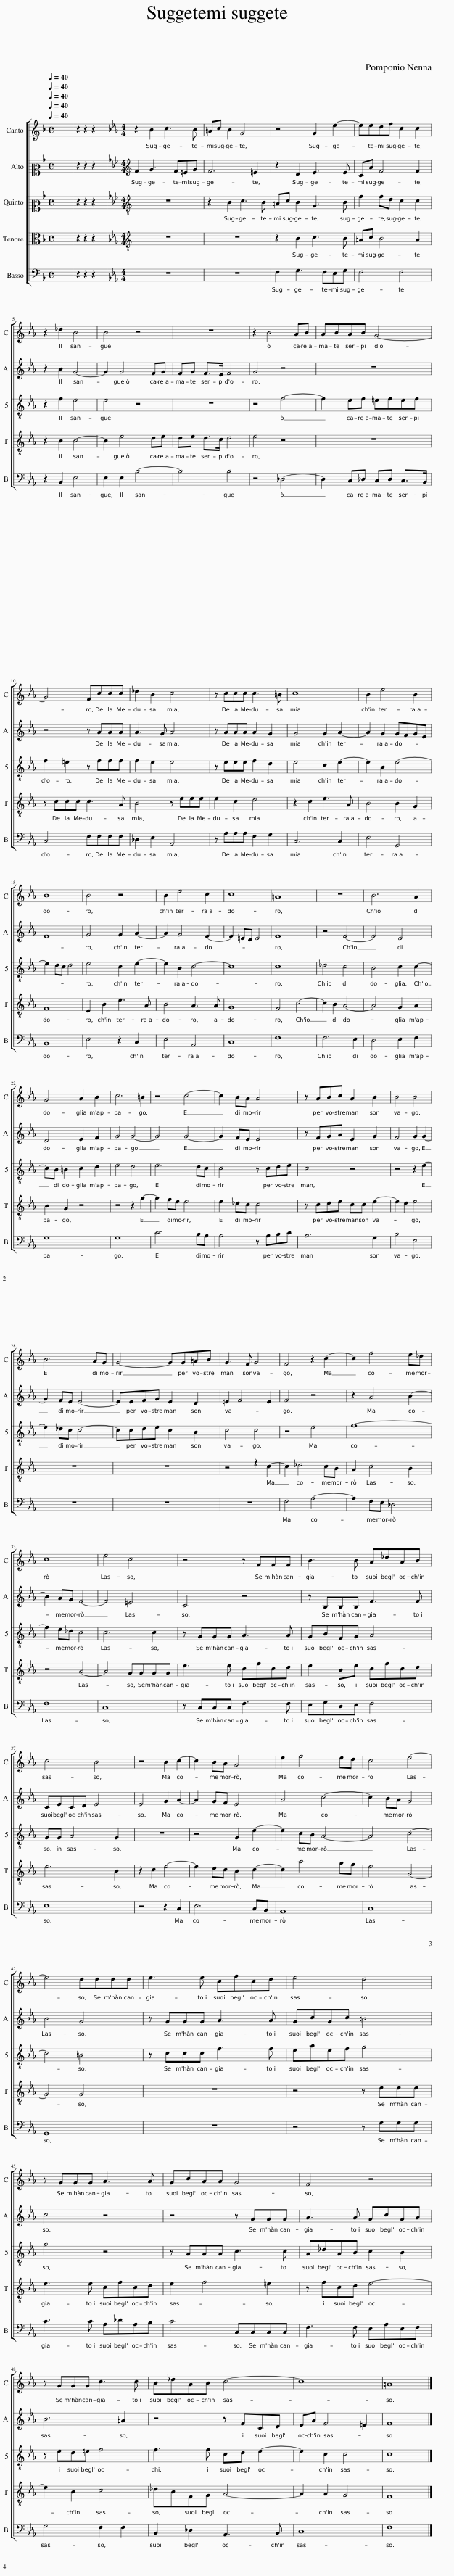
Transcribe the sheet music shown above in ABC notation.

X:1
%%score [ 1 2 [ 3 4 ] 5 ]
L:1/8
Q:1/4=40
M:4/4
I:linebreak $
K:F
V:1 treble
V:2 alto2
V:3 alto2
V:4 alto
V:5 bass
V:1
 x8 | z2 z2 z2 x2 |[K:Eb][M:4/4] z2 B2 c3 B | =Ac B2 G4 | z4 G2 e2- | %5
 eedf c2 c2 |$ z2 _d2 B4 | B4 z4 | z8 | z2 B4 AB | %10
 ABAB G4- |$ G4 Fccc | _d2 B2 c4 | z ccc c3 =B | c8 | %15
 B2 e4 B2 |$ B8 | B4 z4 | B2 e4 c2 | c8 | %20
 =A8 | z8 | B6 A2 |$ G4 A2 B2 | c6 =B2 | %25
 z4 c4- | c2 BA A4 | z ABc A2 B2 | B4 B4 |$ B6 AG | %30
 G4- GG=AB | G3 F G4 | F4 z2 c2- | c2 f4 e_d |$ c8 | %35
 e4 c4 | z4 z FFF | B3 B A_dAB |$ c4 B4 | z4 B2 c2- | %40
 c2 BA G4 | e2 f4 ed | c4 e4- |$ e4 dddd | e3 e cfcd | %45
 e4 d4 |$ z GGG A3 A | GcAA G4 | F4 z4 |$ z GGG c3 c | %50
 B_dAB c4- | c8 | =A8 |] %53
V:2
 x8 | z2 z2 z2 x2 |[K:Eb][M:4/4][K:treble] F2 G3 F=EG | F6 =E2 | z2 D2 E3 E | %5
 CA F4 F2 |$ z2 B2 G4- | G2 G4 FG | FG F>E F4 | G4 z4 | %10
 z8 |$ z4 z AAA | A3 G A4 | z AAA A2 G2 | G4 G2 A2- | %15
 A2 G2 GFGE |$ F8 | G4 G2 A2- | A2 G4 F2- | F2 =ED E4 | %20
 F8 | z4 F4- | F4 E4 |$ D4 E2 F2 | G4 G4- | %25
 G4 G4- | G2 FE E4 | z FGA E2 G2 | F4 G2 G2- |$ G2 FE E4- | %30
 EEFG E2 D2 | =E2 F4 E2 | F4 z4 | z2 A4 B2- |$ B2 AG F4- | %35
 F4 =E4 | C4 z4 | z B,B,B, F3 F |$ CECD E4 | E4 G2 A2- | %40
 A2 GF E4 | A4 c4- | c2 BA G4 |$ B4 G4 | z GGG A3 A | %45
 GcGc =B4 |$ c4 z4 | z4 z GGG | A3 A GcGA |$ B6 =A2 | %50
 z4 z FCD | EA F4 =E2 | F8 |] %53
V:3
 x8 | z2 z2 z2 x2 |[K:Eb][M:4/4][K:treble-8] z8 | z2 B2 c3 B | =Ac B2 G3 B | %5
 f2 fd c2 c2 |$ z2 f2 e4 | e4 z4 | z8 | z4 f4- | %10
 f2 ef =efef |$ f2 =e2 z fff | f2 e2 e4 | z eee f2 d2 | e4 c2 e2- | %15
 e2 B2 e4- |$ e2 dc d4 | e4 c2 e2- | e2 B2 c4- | c8 | %20
 c8 | _d4 c4 | B4 c2 c2- |$ cB =B2 c2 d2 | e4 d4 | %25
 e6 dc | c4 z cde | c4 z4 | z4 z2 e2- |$ e2 _dc c4- | %30
 ccde c2 B2 | c4 c4 | z4 e4 | f8- |$ f2 e_d c4 | %35
 c6 c2 | z GGG A3 A | GBFG A4 |$ GG A4 G2 | z8 | %40
 z4 G2 e2- | e2 cB A4- | A4 c4- |$ c4 =B4 | z ccc f3 f | %45
 eaef g4 |$ g4 z4 | z AAA c3 c | A_dAB c2 B2 |$ z ed=e f4 | %50
 f3 f cd e2- | e2 c2 c4 | c8 |] %53
V:4
 x8 | z2 z2 z2 x2 |[K:Eb][M:4/4][K:treble-8] z8 | z8 | z2 B2 c3 B | %5
 =Ac B4 A2 |$ z2 B2 B4- | B2 e4 de | de d>c d4 | e4 z4 | %10
 z8 |$ z ccc c3 A | B4 z eee | e2 c2 d4 | z2 c2 e3 A | %15
 B4 B2 G2 |$ F8 | E2 B2 e3 A | B4 A3 A | G8 | %20
 F4 c4- | c2 B2 A4- | A4 G2 A2 |$ B2 G2 z4 | z4 z2 g2- | %25
 g2 fe e4 | e2 _dc c4 | z cde cc e2- | e2 d2 e4 |$ z8 | %30
 z8 | z4 z2 c2- | c2 _d4 cB | A2 c4 B2 |$ z4 A4- | %35
 A4 GGGG | e3 e cfcd | e2 Be cfcd |$ e6 B2 | z2 c2 e4- | %40
 e2 dc B2 c2- | c2 a4 gf | e4 G4- |$ G4 G4 | z8 | %45
 z4 z ddd |$ e3 e cfcd | e2 f4 =e2 | z fcd e4- |$ e2 B2 c4 | %50
 _dBFG A4- | A2 A2 G4 | F8 |] %53
V:5
 x8 | z2 z2 z2 x2 |[K:Eb][M:4/4] z8 | z8 | F,2 G,3 F,E,G, | %5
 F,4 F,4 |$ z2 B,,2 E,4 | E,2 E,2 B,4- | B,4 B,4 | z4 _D,4- | %10
 D,2 C,_D, C,D, C,>B,, |$ C,4 F,F,F,F, | _D,2 E,2 A,,4 | z A,A,A, F,2 G,2 | C,6 C,2 | %15
 E,4 G,,4 |$ B,,8 | E,4 z2 C,2 | E,4 A,,4 | C,8 | %20
 F,8 | F,6 E,2 | D,4 E,2 F,2 |$ G,8 | G,8 | %25
 C6 B,A, | A,4 z A,B,C | A,6 G,2 | B,4 E,4 |$ z8 | %30
 z8 | z8 | F,4 A,4- | A,2 F,E, _D,4 |$ F,8 | %35
 C,8 | z C,C,C, F,3 F, | E,G,D,E, F,4 |$ E,8 | z4 z2 C,2 | %40
 E,6 C,B,, | A,,8 | C,8 |$ G,,8 | z8 | %45
 z4 z G,G,G, |$ C3 C A,_DA,B, | C4 C,C,C,C, | F,3 F, E,A,E,F, |$ G,4 F,2 F,2 | %50
 B,,2 _D,2 A,,3 B,, | C,8 | F,8 |] %53
